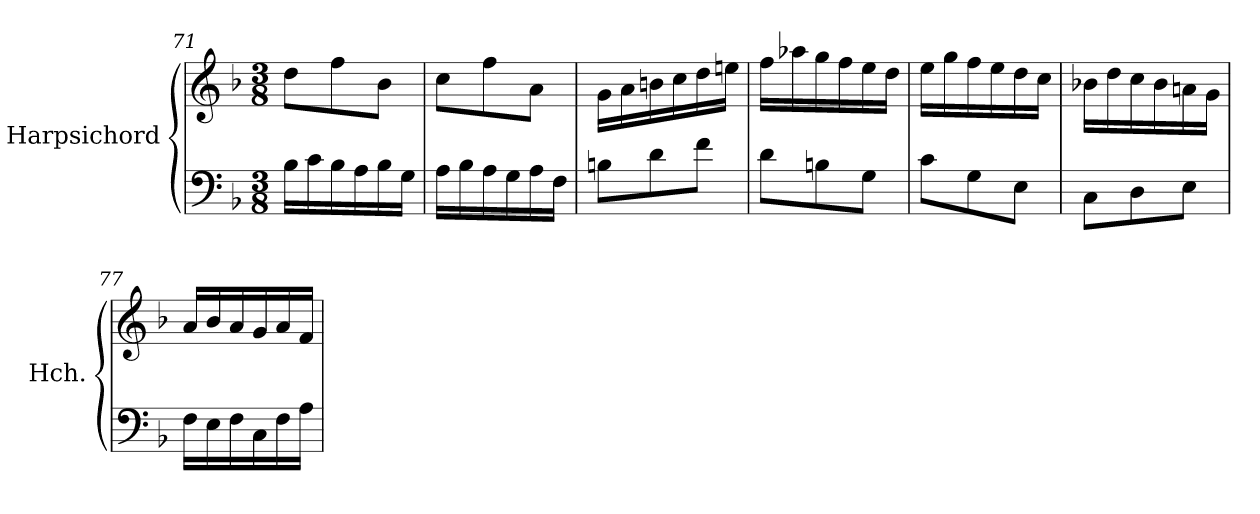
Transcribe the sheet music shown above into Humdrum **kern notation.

**kern	**kern
*part1	*part1
*staff2	*staff1
*I"Harpsichord	*
*I'Hch.	*
*clefF4	*clefG2
*k[b-]	*k[b-]
*M3/8	*M3/8
=71	=71
16B-\LL	8dd\L
16c\	.
16B-\	8ff\
16A\	.
16B-\	8b-\J
16G\JJ	.
=72	=72
16A\LL	8cc\L
16B-\	.
16A\	8ff\
16G\	.
16A\	8a\J
16F\JJ	.
=73	=73
8Bn\L	16g\LL
.	16a\
8d\	16bn\
.	16cc\
8f\J	16dd\
.	16een\JJ
=74	=74
8d\L	16ff\LL
.	16aa-X\
8Bn\	16gg\
.	16ff\
8G\J	16ee\
.	16dd\JJ
=75	=75
8c\L	16ee\LL
.	16gg\
8G\	16ff\
.	16ee\
8E\J	16dd\
.	16cc\JJ
=76	=76
8C\L	16b-X\LL
.	16dd\
8D\	16cc\
.	16b-\
8E\J	16an\
.	16g\JJ
!!LO:LB:g=z
=77	=77
16F\LL	16a/LL
16E\	16b-/
16F\	16a/
16C\	16g/
16F\	16a/
16A\JJ	16f/JJ
=	=
*-	*-
